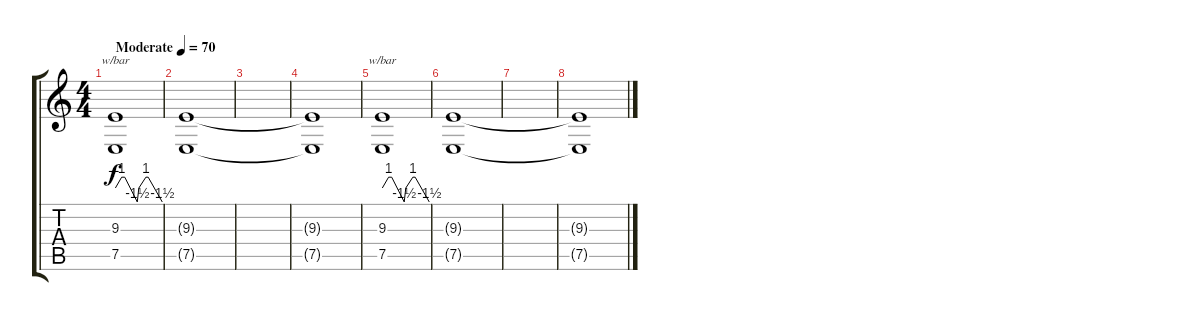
\track "" {instrument applause}
\staff {score tabs}
\tuning (E4 B3 G3 D3 A2 D2) {hide}
\ts (4 4)
\tempo (70 "Moderate")
\clef g2
\ks c
(9.3 7.5).1{tbe (custom default 0 0 8 4 12 4 28 -6 30 0 39 4 42 4 60 -6) dy f instrument applause} |
(9.3{t} 7.5{t}).1 |
|
(9.3{t} 7.5{t}).1 |
(9.3 7.5).1{tbe (custom default 0 0 8 4 12 4 28 -6 30 0 39 4 42 4 60 -6)} |
(9.3{t} 7.5{t}).1 |
|
(9.3{t} 7.5{t}).1
